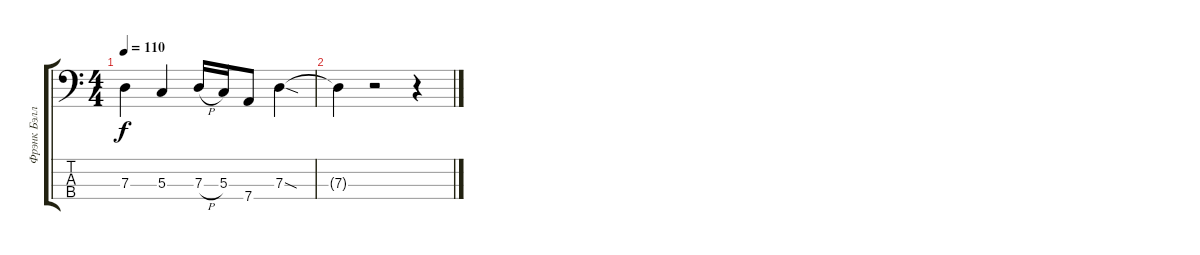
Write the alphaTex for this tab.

\track ("Фрэнк Бэлло" "Фрэнк Бэлл") {instrument electricbasspick}
\staff {score tabs}
\tuning (F2 C2 G1 D1) {hide}
\ts (4 4)
\tempo 110
\clef f4
\ks c
7.3.4{dy f} 5.3.4 7.3{h}.16 5.3.16 7.4.8 7.3{sod}.4{instrument electricbasspick} |
7.3{t}.4 r.2 r.4
